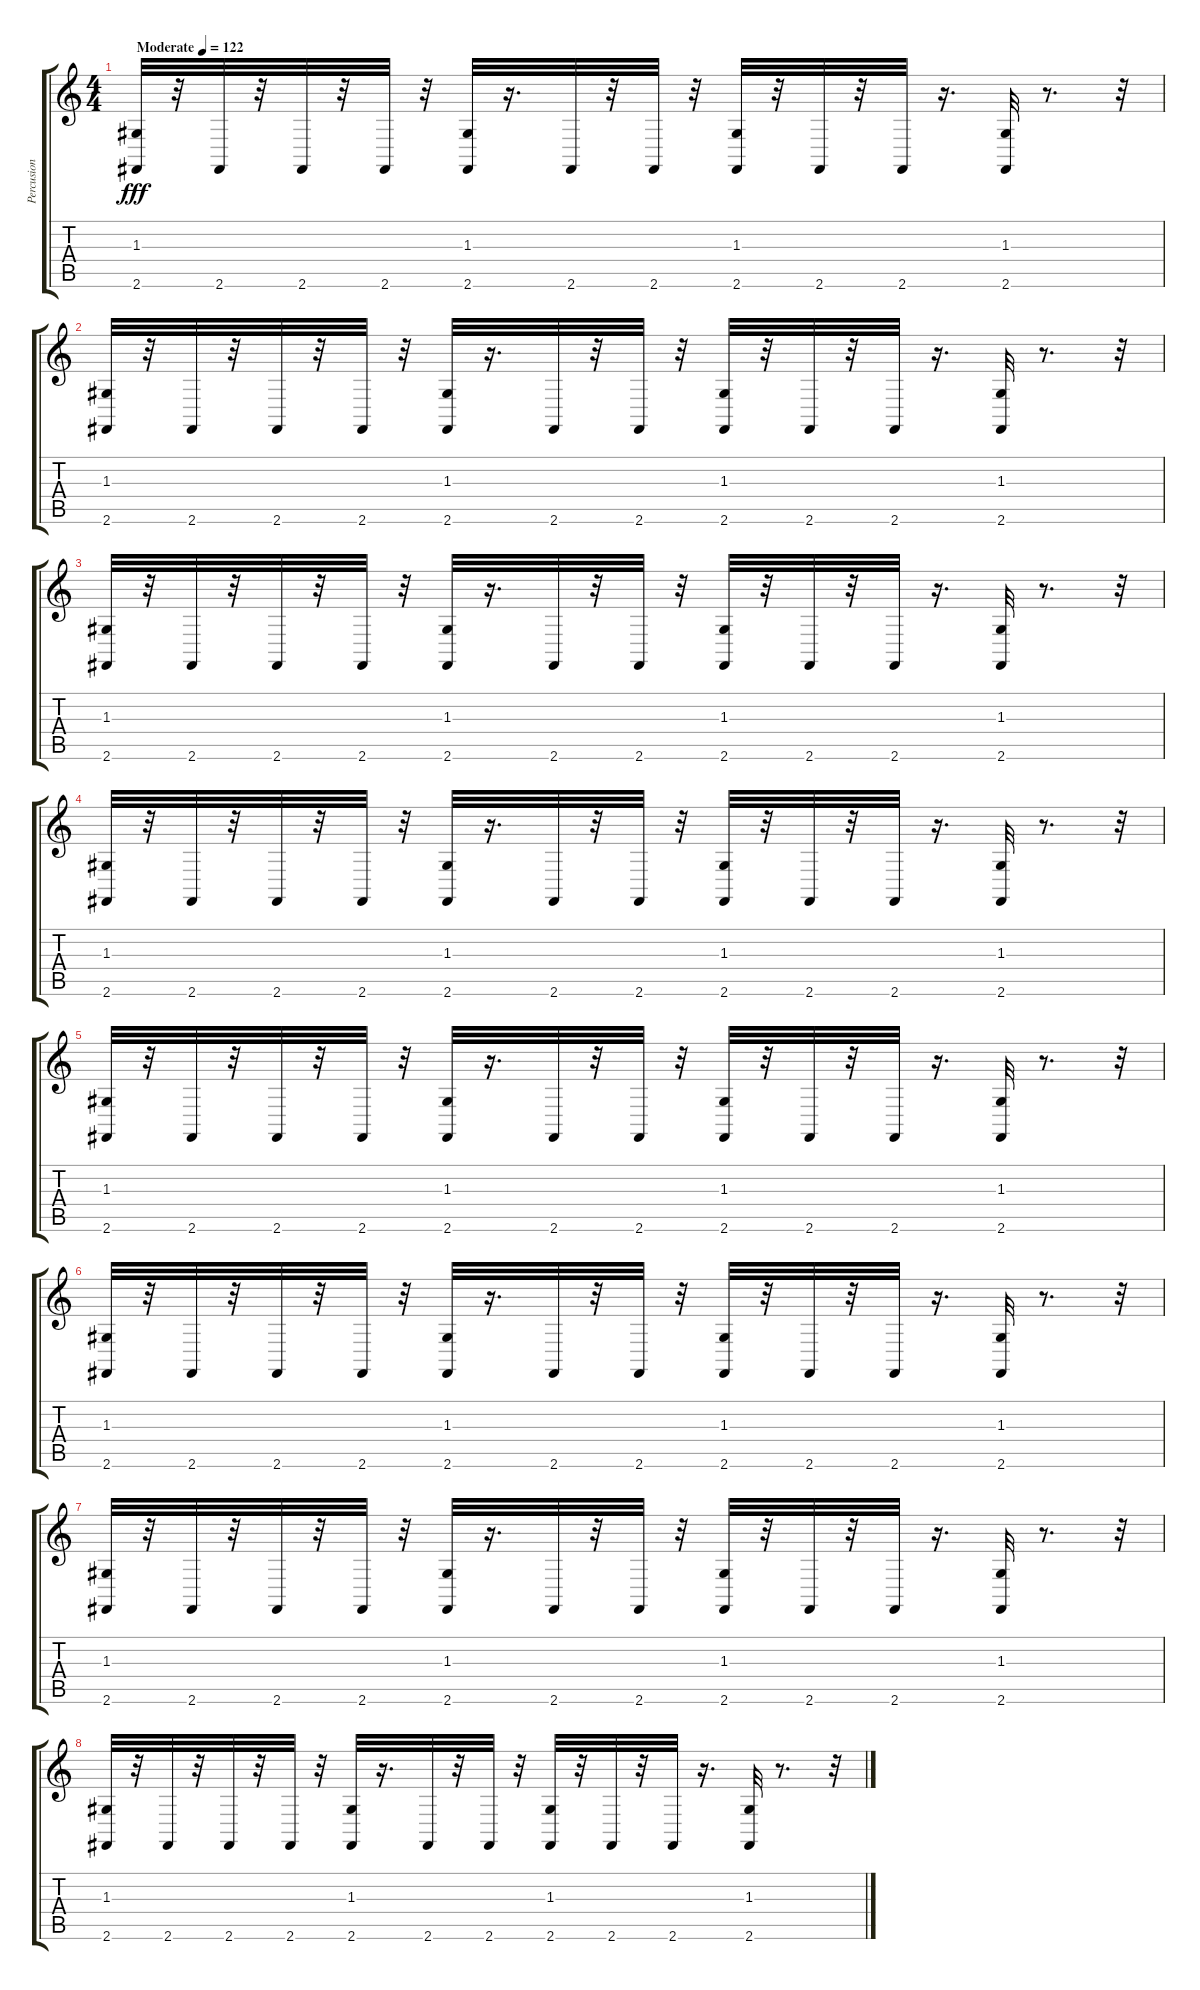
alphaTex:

\track ("Percusion" "Percusion") {instrument synthdrum}
\staff {score tabs}
\tuning (E4 B3 G3 D3 A2 E2) {hide}
\ts (4 4)
\tempo (122 "Moderate")
\clef g2
\ks c
(1.3 2.6).32{dy fff instrument synthdrum} r.32 2.6.32 r.32 2.6.32 r.32 2.6.32 r.32 (1.3 2.6).32 r.16{d} 2.6.32 r.32 2.6.32 r.32 (1.3 2.6).32 r.32 2.6.32 r.32 2.6.32 r.16{d} (1.3 2.6).32 r.8{d} r.32 |
(1.3 2.6).32 r.32 2.6.32 r.32 2.6.32 r.32 2.6.32 r.32 (1.3 2.6).32 r.16{d} 2.6.32 r.32 2.6.32 r.32 (1.3 2.6).32 r.32 2.6.32 r.32 2.6.32 r.16{d} (1.3 2.6).32 r.8{d} r.32 |
(1.3 2.6).32 r.32 2.6.32 r.32 2.6.32 r.32 2.6.32 r.32 (1.3 2.6).32 r.16{d} 2.6.32 r.32 2.6.32 r.32 (1.3 2.6).32 r.32 2.6.32 r.32 2.6.32 r.16{d} (1.3 2.6).32 r.8{d} r.32 |
(1.3 2.6).32 r.32 2.6.32 r.32 2.6.32 r.32 2.6.32 r.32 (1.3 2.6).32 r.16{d} 2.6.32 r.32 2.6.32 r.32 (1.3 2.6).32 r.32 2.6.32 r.32 2.6.32 r.16{d} (1.3 2.6).32 r.8{d} r.32 |
(1.3 2.6).32 r.32 2.6.32 r.32 2.6.32 r.32 2.6.32 r.32 (1.3 2.6).32 r.16{d} 2.6.32 r.32 2.6.32 r.32 (1.3 2.6).32 r.32 2.6.32 r.32 2.6.32 r.16{d} (1.3 2.6).32 r.8{d} r.32 |
(1.3 2.6).32 r.32 2.6.32 r.32 2.6.32 r.32 2.6.32 r.32 (1.3 2.6).32 r.16{d} 2.6.32 r.32 2.6.32 r.32 (1.3 2.6).32 r.32 2.6.32 r.32 2.6.32 r.16{d} (1.3 2.6).32 r.8{d} r.32 |
(1.3 2.6).32 r.32 2.6.32 r.32 2.6.32 r.32 2.6.32 r.32 (1.3 2.6).32 r.16{d} 2.6.32 r.32 2.6.32 r.32 (1.3 2.6).32 r.32 2.6.32 r.32 2.6.32 r.16{d} (1.3 2.6).32 r.8{d} r.32 |
(1.3 2.6).32 r.32 2.6.32 r.32 2.6.32 r.32 2.6.32 r.32 (1.3 2.6).32 r.16{d} 2.6.32 r.32 2.6.32 r.32 (1.3 2.6).32 r.32 2.6.32 r.32 2.6.32 r.16{d} (1.3 2.6).32 r.8{d} r.32
